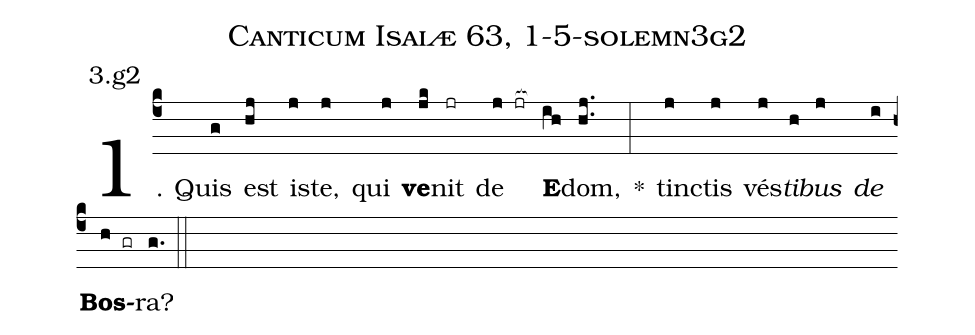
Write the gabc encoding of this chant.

name: Canticum Isaiæ 63, 1-5-solemn3g2;
annotation: 3.g2;
%%
(c4)1. Quis(g) est(hj) is(j)te,(j) qui(j) <b>ve</b>(jk)nit(jr) de(j jr[ocb:1{]) <b>E</b>(ih[ocb:0}])dom,(hj..) *(:) tinc(j)tis(j) vés(j)<i>ti</i>(h)<i>bus</i>(j) <i>de</i>(i) <b>Bos</b>(h gr)ra?(g.) (::)
